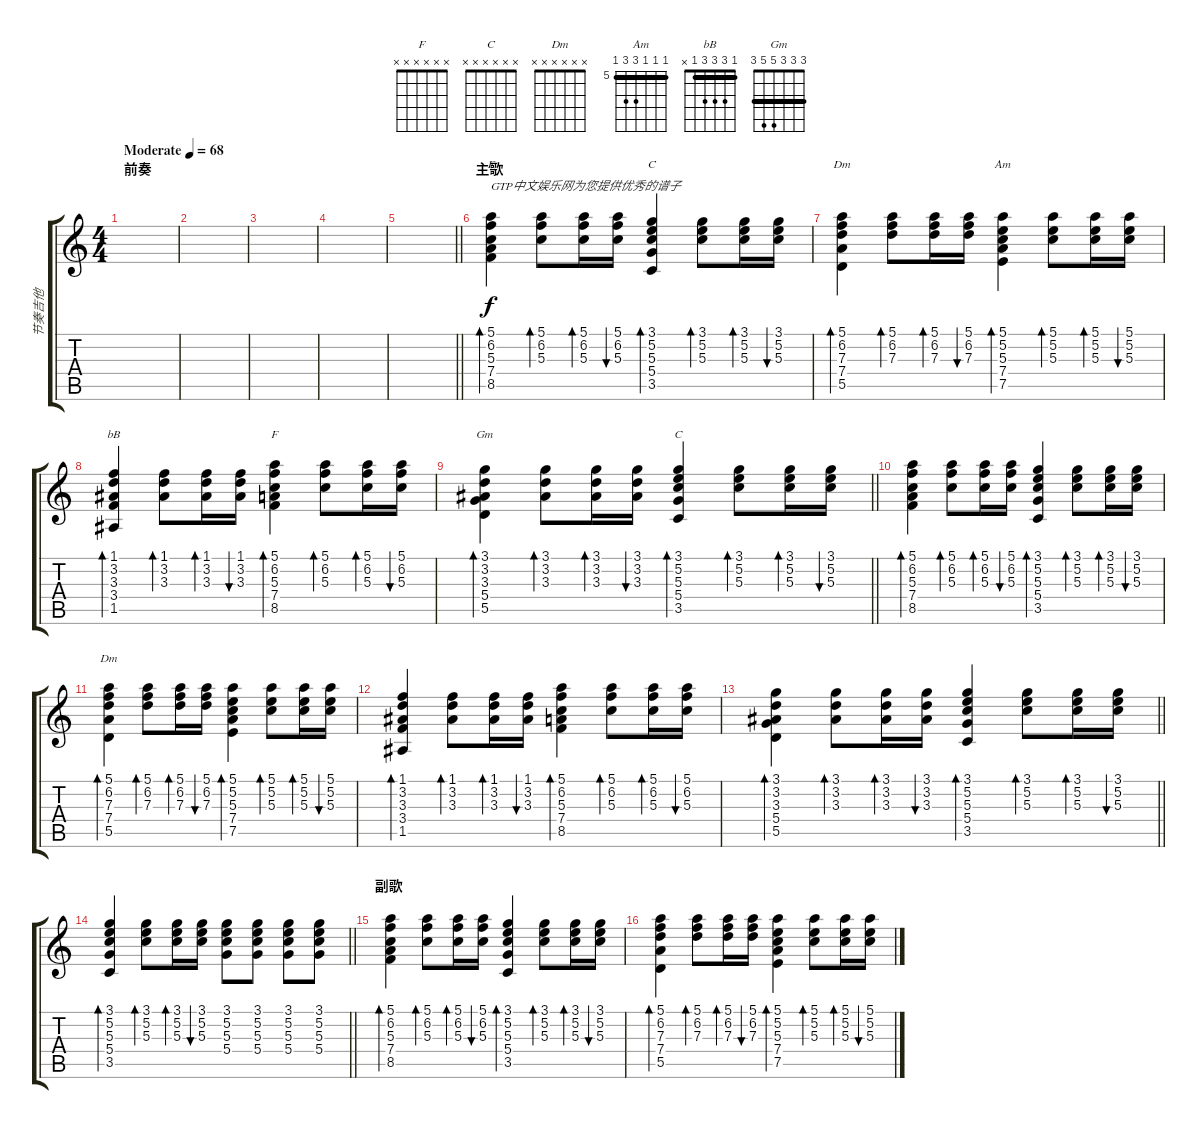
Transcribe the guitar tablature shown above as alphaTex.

\track ("节奏吉他" "节奏吉他") {instrument acousticguitarsteel}
\staff {score tabs}
\tuning (E4 B3 G3 D3 A2 E2) {hide}
\chord ("F" 5 6 5 7 8 x) {firstfret 5 barre 5}
\chord ("C" 3 5 5 5 3 x) {barre 3}
\chord ("Dm" 5 6 7 7 5 x) {firstfret 5 barre 5}
\chord ("Am" 5 5 5 7 7 5) {firstfret 5 barre 5}
\chord ("bB" 1 3 3 3 1 x) {barre 1}
\chord ("F" x x x x x x)
\chord ("Gm" 3 3 3 5 5 3) {barre 3}
\chord ("C" x x x x x x)
\chord ("Dm" x x x x x x)
\ts (4 4)
\section ("" "前奏")
\tempo (68 "Moderate")
\clef g2
\ks c
|
|
|
|
\barLineRight lightlight
|
\section ("" "主歌")
(5.1 6.2 5.3 7.4 8.5).4{bd 30 ch "F" txt "GTP中文娱乐网为您提供优秀的谱子"} (5.1 6.2 5.3).8{bd 30} (5.1 6.2 5.3).16{bd 60} (5.1 6.2 5.3).16{bu 30} (3.1 5.2 5.3 5.4 3.5).4{bd 30 ch "C"} (3.1 5.2 5.3).8{bd 30} (3.1 5.2 5.3).16{bd 60} (3.1 5.2 5.3).16{bu 30} |
(5.1 6.2 7.3 7.4 5.5).4{bd 30 ch "Dm"} (5.1 6.2 7.3).8{bd 30} (5.1 6.2 7.3).16{bd 60} (5.1 6.2 7.3).16{bu 30} (5.1 5.2 5.3 7.4 7.5).4{bd 30 ch "Am"} (5.1 5.2 5.3).8{bd 30} (5.1 5.2 5.3).16{bd 60} (5.1 5.2 5.3).16{bu 30} |
(1.1 3.2 3.3 3.4 1.5).4{bd 30 ch "bB"} (1.1 3.2 3.3).8{bd 30} (1.1 3.2 3.3).16{bd 60} (1.1 3.2 3.3).16{bu 30} (5.1 6.2 5.3 7.4 8.5).4{bd 30 ch "F"} (5.1 6.2 5.3).8{bd 30} (5.1 6.2 5.3).16{bd 60} (5.1 6.2 5.3).16{bu 30} |
\barLineRight lightlight
(3.1 3.2 3.3 5.4 5.5).4{bd 30 ch "Gm"} (3.1 3.2 3.3).8{bd 30} (3.1 3.2 3.3).16{bd 60} (3.1 3.2 3.3).16{bu 30} (3.1 5.2 5.3 5.4 3.5).4{bd 30 ch "C"} (3.1 5.2 5.3).8{bd 30} (3.1 5.2 5.3).16{bd 60} (3.1 5.2 5.3).16{bu 30} |
(5.1 6.2 5.3 7.4 8.5).4{bd 30} (5.1 6.2 5.3).8{bd 30} (5.1 6.2 5.3).16{bd 60} (5.1 6.2 5.3).16{bu 30} (3.1 5.2 5.3 5.4 3.5).4{bd 30} (3.1 5.2 5.3).8{bd 30} (3.1 5.2 5.3).16{bd 60} (3.1 5.2 5.3).16{bu 30} |
(5.1 6.2 7.3 7.4 5.5).4{bd 30 ch "Dm"} (5.1 6.2 7.3).8{bd 30} (5.1 6.2 7.3).16{bd 60} (5.1 6.2 7.3).16{bu 30} (5.1 5.2 5.3 7.4 7.5).4{bd 30} (5.1 5.2 5.3).8{bd 30} (5.1 5.2 5.3).16{bd 60} (5.1 5.2 5.3).16{bu 30} |
(1.1 3.2 3.3 3.4 1.5).4{bd 30} (1.1 3.2 3.3).8{bd 30} (1.1 3.2 3.3).16{bd 60} (1.1 3.2 3.3).16{bu 30} (5.1 6.2 5.3 7.4 8.5).4{bd 30} (5.1 6.2 5.3).8{bd 30} (5.1 6.2 5.3).16{bd 60} (5.1 6.2 5.3).16{bu 30} |
\barLineRight lightlight
(3.1 3.2 3.3 5.4 5.5).4{bd 30} (3.1 3.2 3.3).8{bd 30} (3.1 3.2 3.3).16{bd 60} (3.1 3.2 3.3).16{bu 30} (3.1 5.2 5.3 5.4 3.5).4{bd 30} (3.1 5.2 5.3).8{bd 30} (3.1 5.2 5.3).16{bd 60} (3.1 5.2 5.3).16{bu 30} |
\barLineRight lightlight
(3.1 5.2 5.3 5.4 3.5).4{bd 30} (3.1 5.2 5.3).8{bd 30} (3.1 5.2 5.3).16{bd 60} (3.1 5.2 5.3).16{bu 30} (3.1 5.2 5.3 5.4).8 (3.1 5.2 5.3 5.4).8 (3.1 5.2 5.3 5.4).8 (3.1 5.2 5.3 5.4).8 |
\section ("" "副歌")
(5.1 6.2 5.3 7.4 8.5).4{bd 30} (5.1 6.2 5.3).8{bd 30} (5.1 6.2 5.3).16{bd 60} (5.1 6.2 5.3).16{bu 30} (3.1 5.2 5.3 5.4 3.5).4{bd 30} (3.1 5.2 5.3).8{bd 30} (3.1 5.2 5.3).16{bd 60} (3.1 5.2 5.3).16{bu 30} |
(5.1 6.2 7.3 7.4 5.5).4{bd 30} (5.1 6.2 7.3).8{bd 30} (5.1 6.2 7.3).16{bd 60} (5.1 6.2 7.3).16{bu 30} (5.1 5.2 5.3 7.4 7.5).4{bd 30} (5.1 5.2 5.3).8{bd 30} (5.1 5.2 5.3).16{bd 60} (5.1 5.2 5.3).16{bu 30}
